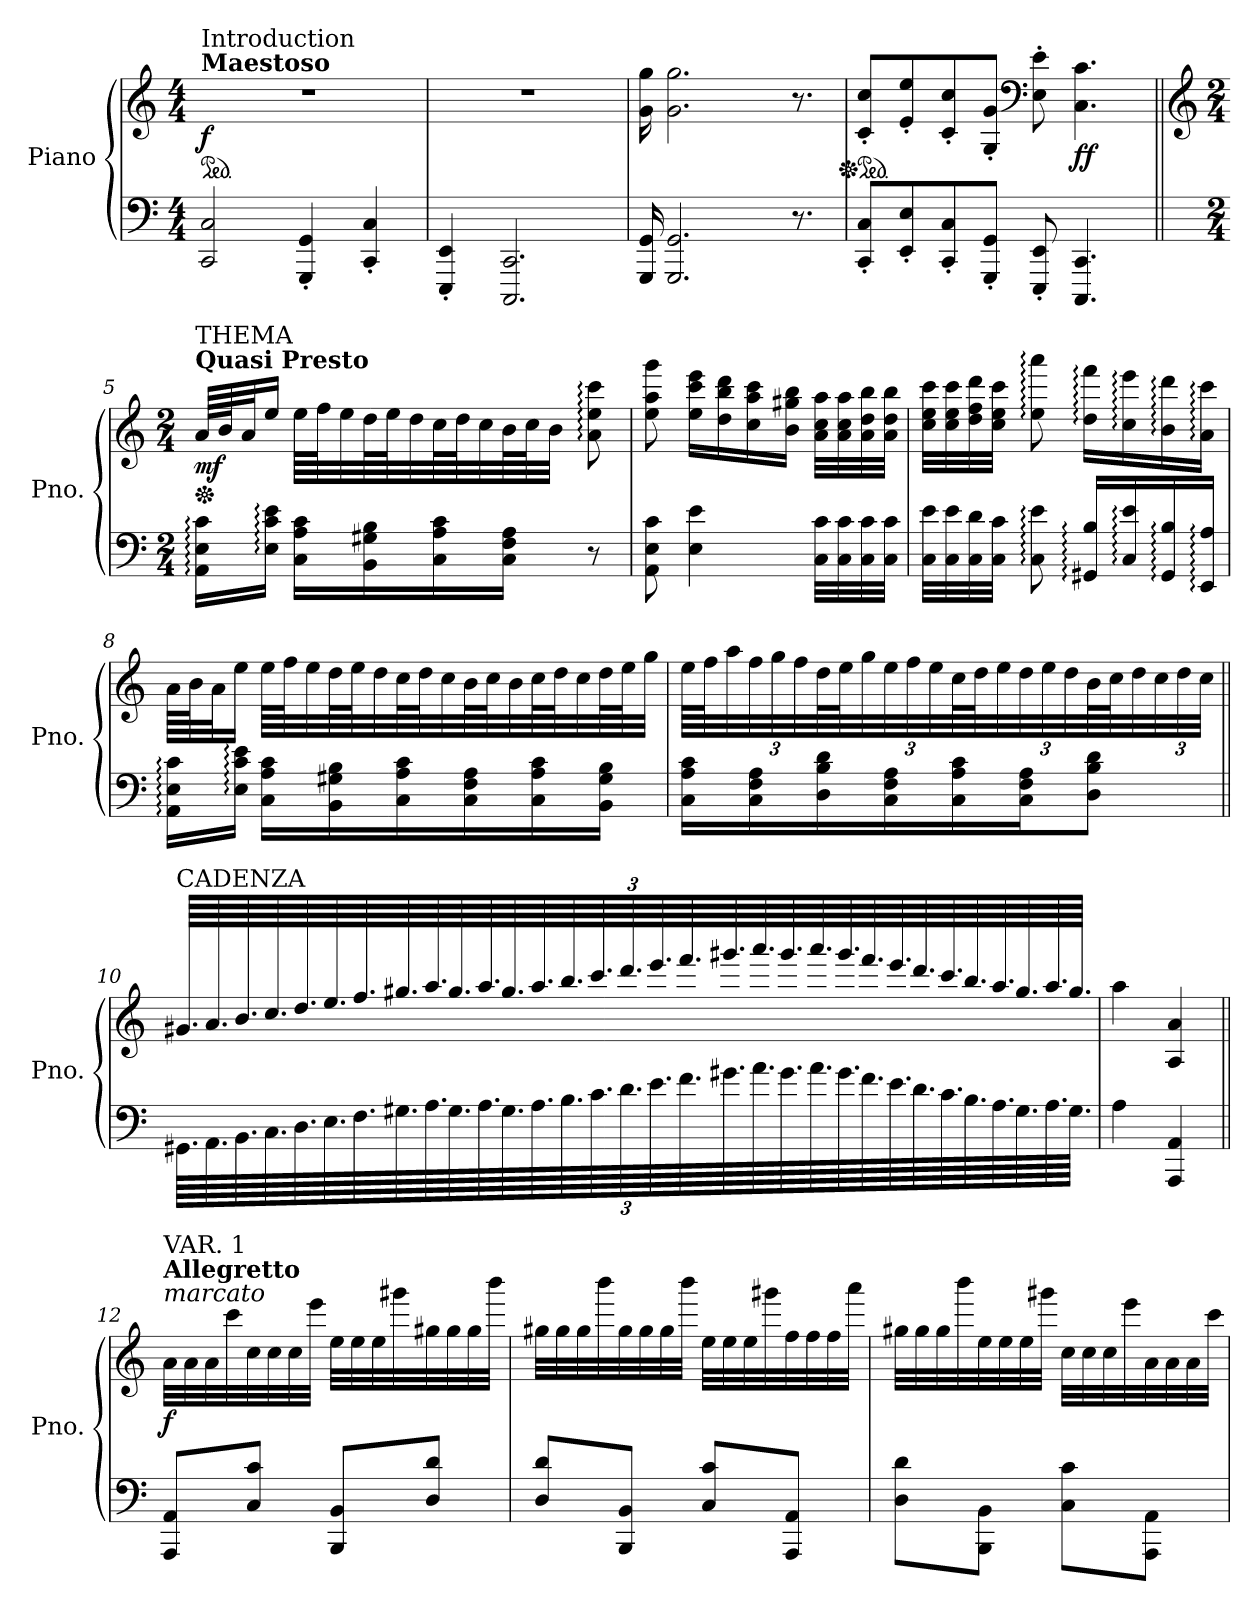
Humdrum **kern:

**kern	**kern	**dynam
*part1	*part1	*part1
*staff2	*staff1	*staff1/2
*I"Piano	*	*
*I'Pno.	*	*
*clefF4	*clefG2	*
*k[]	*k[]	*
*M4/4	*M4/4	*
*	*ped	*
=1	=1	=1
!	!LO:TX:a:B:t=Maestoso	!
!	!LO:TX:a:t=Introduction	!
!	!	!LO:DY:b
2CC/ 2C/	1r	f
4GGG/' 4GG/'	.	.
4CC/' 4C/'	.	.
=2	=2	=2
4EEE/' 4EE/'	1r	.
2.CCC/ 2.CC/	.	.
=3	=3	=3
16GGG/ 16GG/	16g\ 16gg\	.
2.GGG/ 2.GG/	2.g\ 2.gg\	.
8.r	8.r	.
=4	=4	=4
*	*Xped	*
*	*ped	*
8CC/' 8C/'L	8c/' 8cc/'L	.
8EE/' 8E/'	8e/' 8ee/'	.
8CC/' 8C/'	8c/' 8cc/'	.
8GGG/' 8GG/'J	8G/' 8g/'J	.
*	*clefF4	*
8EEE/' 8EE/'	8E\' 8e\'	.
!	!	!LO:DY:b
4.CCC/ 4.CC/	4.C\ 4.c\	ff
!!LO:LB:g=z
=5||	=5||	=5||
*	*clefG2	*
*k[]	*k[]	*
*M2/4	*M2/4	*
*	*Xped	*
*	*MM60	*
!	!LO:TX:a:B:t=Quasi Presto	!
!	!LO:TX:a:t=THEMA	!
!	!	!LO:DY:b
16AA\: 16E\: 16c\:LL	64a/LLLL	mf
.	64b/J	.
.	32a/J	.
16E\: 16c\: 16e\:JJ	16ee/JJ	.
16C\ 16A\ 16c\LL	64ee\LLLL	.
.	64ff\J	.
.	32ee\	.
16BB\ 16G#X\ 16B\	64dd\L	.
.	64ee\J	.
.	32dd\	.
16C\ 16A\ 16c\	64cc\L	.
.	64dd\J	.
.	32cc\	.
16C\ 16F\ 16A\JJ	64b\L	.
.	64cc\J	.
.	32b\JJJ	.
8r	8a\: 8ee\: 8ccc\:	.
=6	=6	=6
8AA\ 8E\ 8c\	8ee\ 8aa\ 8ggg\	.
4E\ 4e\	16ee\ 16ccc\ 16eee\LL	.
.	16dd\ 16bb\ 16ddd\	.
.	16cc\ 16aa\ 16ccc\	.
.	16b\ 16gg#X\ 16bb\JJ	.
32C\ 32c\LLL	32a\ 32cc\ 32aa\LLL	.
32C\ 32c\	32a\ 32cc\ 32aa\	.
32C\ 32c\	32a\ 32dd\ 32bb\	.
32C\ 32c\JJJ	32a\ 32dd\ 32bb\JJJ	.
!!LO:LB:g=z
=7	=7	=7
32C\ 32e\LLL	32cc\ 32ee\ 32ccc\LLL	.
32C\ 32e\	32cc\ 32ee\ 32ccc\	.
32C\ 32d\	32dd\ 32ff\ 32ddd\	.
32C\ 32c\JJJ	32cc\ 32ee\ 32ccc\JJJ	.
8C\: 8e\:	8ee\: 8aaa\:	.
16GG#X/: 16B/:LL	16dd\: 16fff\:LL	.
16C/: 16e/:	16cc\: 16eee\:	.
16GG#/: 16B/:	16b\: 16ddd\:	.
16EE/: 16A/:JJ	16a\: 16ccc\:JJ	.
=8	=8	=8
16AA\: 16E\: 16c\:LL	64a\LLLL	.
.	64b\J	.
.	32a\J	.
16E\: 16c\: 16e\:JJ	16ee\JJ	.
16C\ 16A\ 16c\LL	64ee\LLLL	.
.	64ff\J	.
.	32ee\	.
16BB\ 16G#X\ 16B\	64dd\L	.
.	64ee\J	.
.	32dd\	.
16C\ 16A\ 16c\	64cc\L	.
.	64dd\J	.
.	32cc\	.
16C\ 16F\ 16A\	64b\L	.
.	64cc\J	.
.	32b\	.
16C\ 16A\ 16c\	64cc\L	.
.	64dd\J	.
.	32cc\	.
16BB\ 16G#\ 16B\JJ	64dd\L	.
.	64ee\J	.
.	32gg\JJJ	.
!!LO:LB:g=z
=9	=9	=9
16C\ 16A\ 16c\LL	64ee\LLLL	.
.	64ff\J	.
.	32aa\	.
*	*Xbrackettup	*
16C\ 16F\ 16A\	48ff\	.
.	48gg\	.
.	48ff\	.
16D\ 16B\ 16d\	64dd\L	.
.	64ee\J	.
.	32gg\	.
16C\ 16F\ 16A\	48ee\	.
.	48ff\	.
.	48ee\	.
16C\ 16A\ 16c\	64cc\L	.
.	64dd\J	.
.	32ee\	.
16C\ 16F\ 16A\J	48dd\	.
.	48ee\	.
.	48dd\	.
8D\ 8B\ 8d\J	64b\L	.
.	64cc\J	.
.	32dd\	.
.	48cc\	.
.	48dd\	.
.	48cc\JJJ	.
!!LO:LB:g=z
=10||	=10||	=10||
*Xbrackettup	*	*
*	*MM60	*
!	!LO:TX:a:t=CADENZA	!
96.GG#X\LL	96.g#X/LL	.
96.AA\	96.a/	.
96.BB\	96.b/	.
96.C\	96.cc/	.
96.D\	96.dd/	.
96.E\	96.ee/	.
96.F\	96.ff/	.
96.G#X\	96.gg#X/	.
96.A\	96.aa/	.
96.G#\	96.gg#/	.
96.A\	96.aa/	.
96.G#\	96.gg#/	.
96.A\	96.aa/	.
96.B\	96.bb/	.
96.c\	96.ccc/	.
96.d\	96.ddd/	.
96.e\	96.eee/	.
96.f\	96.fff/	.
96.g#X\	96.ggg#X/	.
96.a\	96.aaa/	.
96.g#\	96.ggg#/	.
96.a\	96.aaa/	.
96.g#\	96.ggg#/	.
96.f\	96.fff/	.
96.e\	96.eee/	.
96.d\	96.ddd/	.
96.c\	96.ccc/	.
96.B\	96.bb/	.
96.A\	96.aa/	.
96.G#\	96.gg#/	.
96.A\	96.aa/	.
96.G#\JJ	96.gg#/JJ	.
=11	=11	=11
4A\	4aa\	.
4AAA/ 4AA/	4A/ 4a/	.
!!LO:PB:g=z
=12||	=12||	=12||
*	*MM50	*
!	!LO:TX:a:i:t=marcato	!
!	!LO:TX:a:B:t=Allegretto	!
!	!LO:TX:a:t=VAR. 1	!
!	!	!LO:DY:b
8AAA/ 8AA/L	32a\LLL	f
.	32a\	.
.	32a\	.
.	32ccc\	.
8C/ 8c/J	32cc\	.
.	32cc\	.
.	32cc\	.
.	32eee\JJJ	.
8BBB/ 8BB/L	32ee\LLL	.
.	32ee\	.
.	32ee\	.
.	32ggg#X\	.
8D/ 8d/J	32gg#X\	.
.	32gg#\	.
.	32gg#\	.
.	32bbb\JJJ	.
=13	=13	=13
8D/ 8d/L	32gg#X\LLL	.
.	32gg#\	.
.	32gg#\	.
.	32bbb\	.
8BBB/ 8BB/J	32gg#\	.
.	32gg#\	.
.	32gg#\	.
.	32bbb\JJJ	.
8C/ 8c/L	32ee\LLL	.
.	32ee\	.
.	32ee\	.
.	32ggg#X\	.
8AAA/ 8AA/J	32ff\	.
.	32ff\	.
.	32ff\	.
.	32aaa\JJJ	.
!!LO:LB:g=z
=14	=14	=14
8D\ 8d\L	32gg#X\LLL	.
.	32gg#\	.
.	32gg#\	.
.	32bbb\	.
8BBB\ 8BB\J	32ee\	.
.	32ee\	.
.	32ee\	.
.	32ggg#X\JJJ	.
8C\ 8c\L	32cc\LLL	.
.	32cc\	.
.	32cc\	.
.	32eee\	.
8AAA\ 8AA\J	32a\	.
.	32a\	.
.	32a\	.
.	32ccc\JJJ	.
=	=	=
*-	*-	*-
